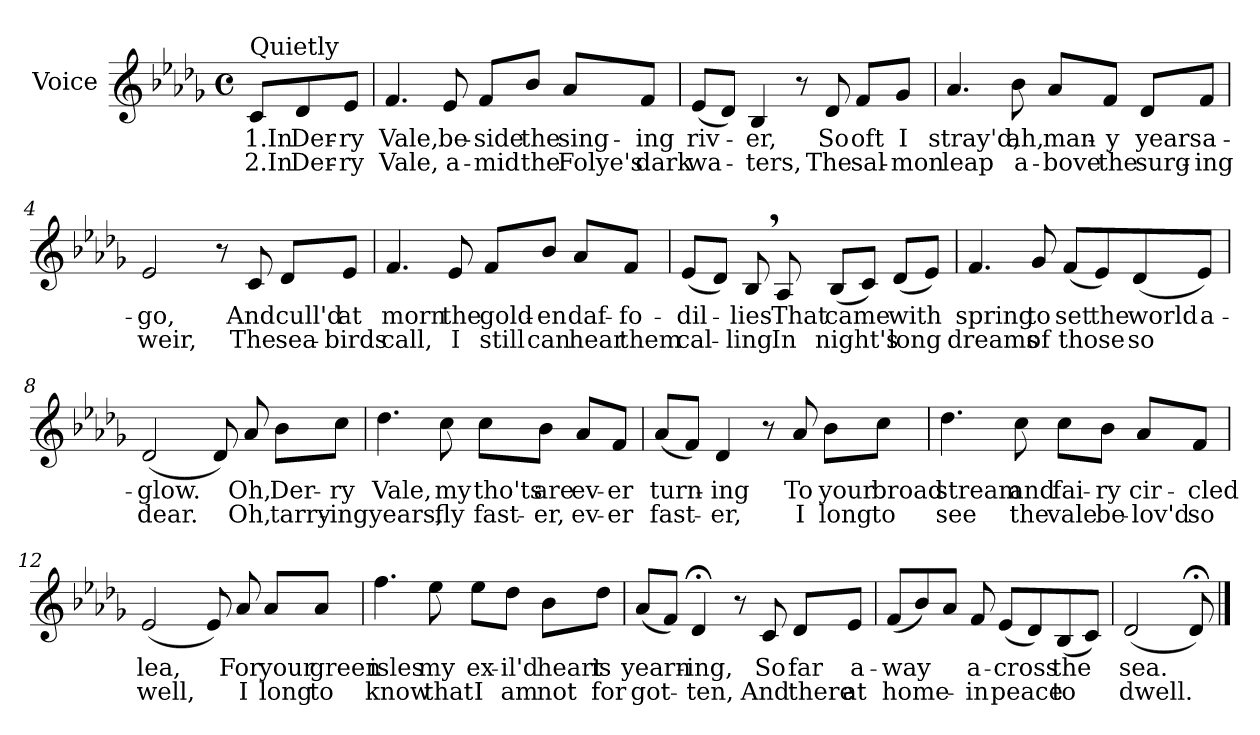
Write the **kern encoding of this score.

**kern	**text	**text
*part1	*part1	*part1
*staff1	*staff1	*staff1
*I"Voice	*	*
*I'Vo.	*	*
*clefG2	*	*
*k[b-e-a-d-g-]	*	*
*D-:	*	*
*M4/4	*	*
*met(c)	*	*
=	=	=
!LO:TX:a:t=Quietly	!	!
8c/L	1.In	2.In
8d-/	Der-	Der-
8e-/J	-ry	-ry
=1	=1	=1
4.f/	Vale,	Vale,
8e-/	be-	a-
8f/L	-side	-mid
8b-/J	the	the
8a-/L	sing-	Folye's
8f/J	-ing	dark
=2	=2	=2
(8e-/L	riv-	wa-
8d-/J)	.	.
4B-/	er,	ters,
8r	.	.
8d-/	So	The
8f/L	oft	sal-
8g-/J	I	-mon
!!LO:LB:g=z
=3	=3	=3
4.a-/	stray'd,	leap
8b-\	ah,	a-
8a-/L	man-	-bove
8f/J	-y	the
8d-/L	years	surg-
8f/J	a-	-ing
=4	=4	=4
2e-/	-go,	weir,
8r	.	.
8c/	And	The
8d-/L	cull'd	sea-
8e-/J	at	-birds
!!LO:LB:g=z
=5	=5	=5
4.f/	morn	call,
8e-/	the	I
8f/L	gold-	still
8b-/J	-en	can
8a-/L	daf-	hear
8f/J	-fo-	them
=6	=6	=6
(8e-/L	-dil-	cal-
8d-/J)	.	.
8B-,/	lies	ling
8A-/	That	In
(8B-/L	came	night's
8c/J)	.	.
(8d-/L	with	long
8e-/J)	.	.
!!LO:LB:g=z
=7	=7	=7
4.f/	spring	dreams
8g-/	to	of
(8f/L	set	those
8e-/)	the	.
(8d-/	world	so
8e-/J)	a-	.
=8	=8	=8
(2d-/	-glow.	dear.
8d-/)	.	.
8a-/	Oh,	Oh,
8b-\L	Der-	tarry-
8cc\J	-ry	-ing
=9	=9	=9
4.dd-\	Vale,	years,
8cc\	my	fly
8cc\L	tho'ts	fast-
8b-\J	are	-er,
8a-/L	ev-	ev-
8f/J	-er	-er
!!LO:LB:g=z
=10	=10	=10
(8a-/L	turn-	fast-
8f/J)	.	.
4d-/	ing	-er,
8r	.	.
8a-/	To	I
8b-\L	your	long
8cc\J	broad	to
=11	=11	=11
4.dd-\	stream	see
8cc\	and	the
8cc\L	fai-	vale
8b-\J	-ry	be-
8a-/L	cir-	-lov'd
8f/J	-cled	so
=12	=12	=12
(2e-/	lea,	well,
8e-/)	.	.
8a-/	For	I
8a-/L	your	long
8a-/J	green	to
!!LO:LB:g=z
=13	=13	=13
4.ff\	isles	know
8ee-\	my	that
8ee-\L	ex-	I
8dd-\J	-il'd	am
8b-\L	heart	not
8dd-\J	is	for
=14	=14	=14
(8a-/L	yearn-	got-
8f/J)	.	.
4d-;</	ing,	-ten,
8r	.	.
8c/	So	And
8d-/L	far	there
8e-/J	a-	at
!!LO:LB:g=z
=15	=15	=15
(8f/L	-way	home-
8b-/)	.	.
8a-/J	.	.
8f/	a-	-in
(8e-/L	-cross	peace
8d-/)	.	.
(8B-/	the	to
8c/J)	.	.
=16	=16	=16
(2d-/	sea.	dwell.
8d-;</)	.	.
==	==	==
*-	*-	*-
